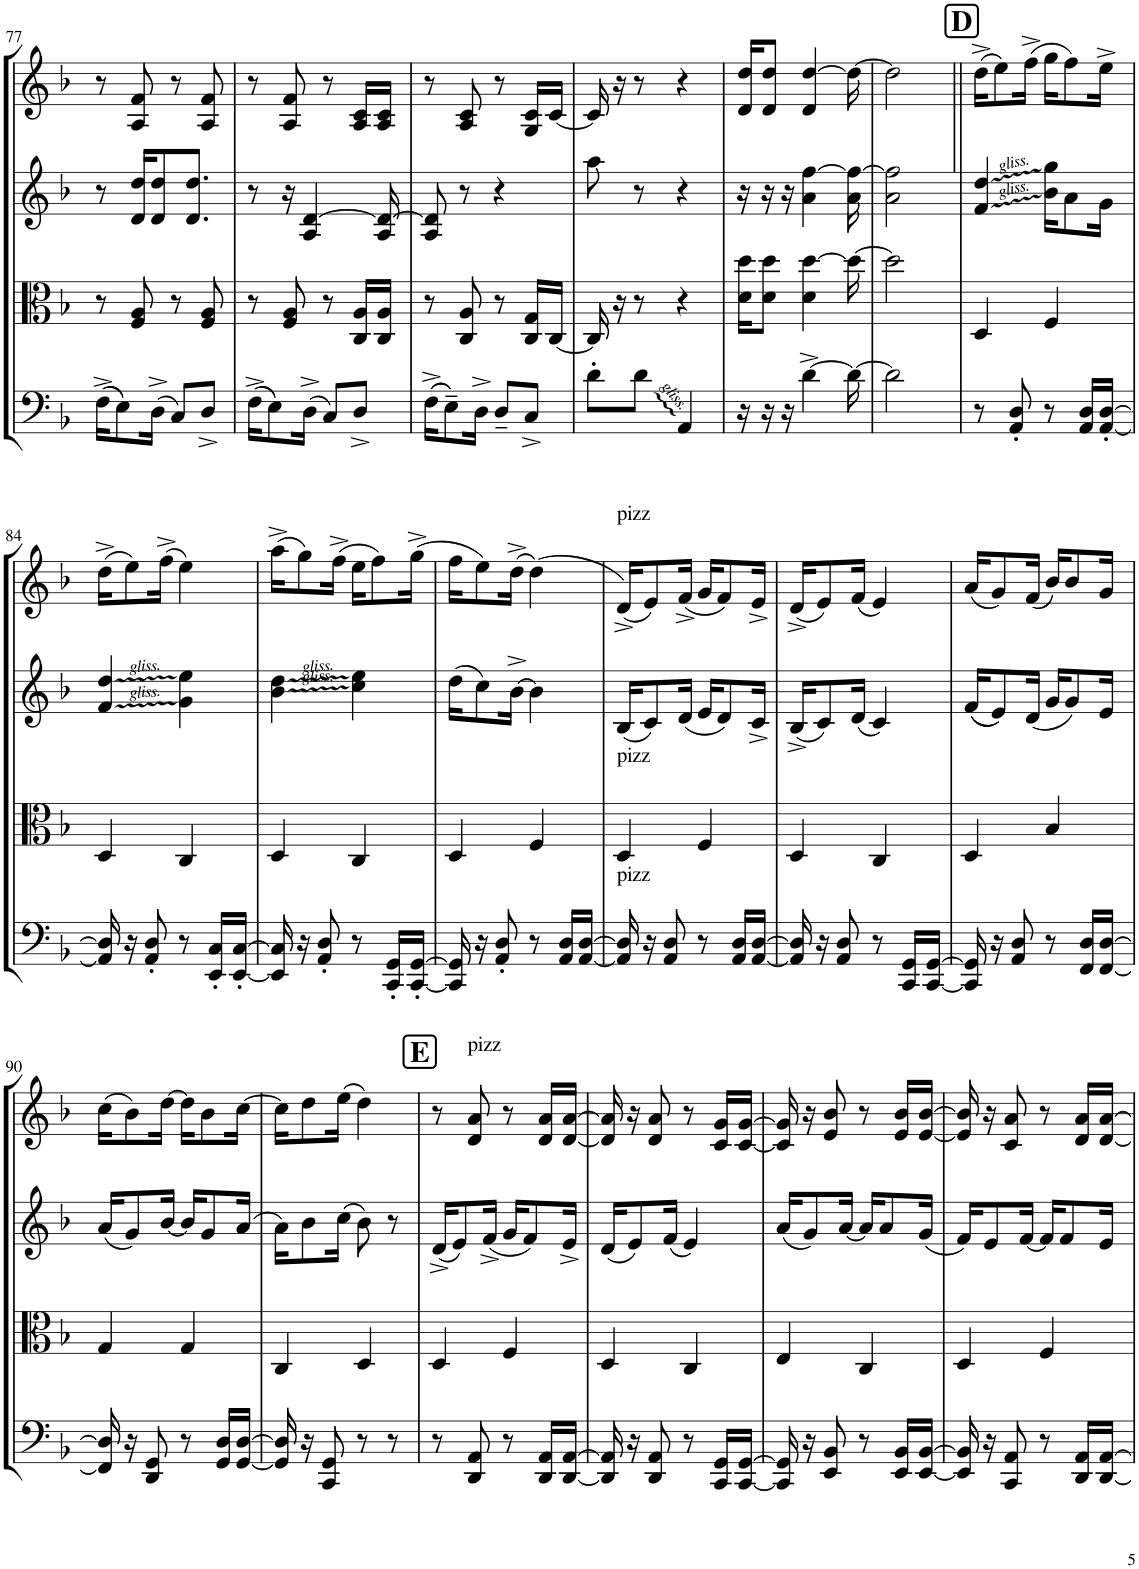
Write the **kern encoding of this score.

**kern	**kern	**kern	**kern
*part4	*part3	*part2	*part1
*staff4	*staff3	*staff2	*staff1
*I"Violoncello	*I"Viola	*I"Violin II	*I"Violin I
*I'Vc	*I'Vla	*I'Vln	*I'Vln
!!LO:PB:g=z
*clefF4	*clefC3	*clefG2	*clefG2
*k[b-]	*k[b-]	*k[b-]	*k[b-]
*M2/4	*M2/4	*M2/4	*M2/4
=77	=77	=77	=77
((16F^\KL	8r	8r	8r
8E\))	.	.	.
.	8F/ 8A/	16d/ 16dd/KL	8A/ 8f/
(16D^\Jk	.	8d/ 8dd/	.
8C/L)	8r	.	8r
.	.	8.d/ 8.dd/J	.
8D^/J	8F/ 8A/	.	8A/ 8f/
=78	=78	=78	=78
((16F^\KL	8r	8r	8r
8E\))	.	.	.
.	8F/ 8A/	16r	8A/ 8f/
(16D^\Jk	.	4A/ [4d/	.
8C/L)	8r	.	8r
8D^/J	16C/ 16A/LL	.	16A/ 16c/LL
.	16C/ 16A/JJ	16A/ 16d/_	16A/ 16c/JJ
=79	=79	=79	=79
((16F^\KL	8r	8A/ 8d/]	8r
8E~\))	.	.	.
.	8C/ 8A/	8r	8A/ 8c/
16D^\Jk	.	.	.
8D~/L	8r	4r	8r
8C^/J	16C/ 16G/LL	.	16G/ 16c/LL
.	[16C/JJ	.	[16c/JJ
=80	=80	=80	=80
8d'\L	16C/]	8aa\	16c/]
.	16r	.	16r
8d\J	8r	8r	8r
4AA/	4r	4r	4r
=81	=81	=81	=81
16r	16d\ 16dd\KL	16r	16d/ 16dd/KL
16r	8d\ 8dd\J	16r	8d/ 8dd/J
16r	.	16r	.
[4d^\	4d\ [4dd\	4a\ [4ff\	4d/ [4dd/
16d\_	16dd\_	16a\ 16ff\_	16dd\_
=82	=82	=82	=82
2d\]	2dd\]	2a\ 2ff\]	2dd\]
!!LO:REH:place=s1:a:B:cj:fs=14:t=D
=83||	=83||	=83||	=83||
8r	4D/	4f/ 4dd/	(16dd^\KL
.	.	.	8ee\)
8AA/' 8D/'	.	.	.
.	.	.	(16ff^\Jk
8r	4F/	16b-\ 16gg\KL	16gg\KL
.	.	8a\	8ff\)
16AA/ 16D/LL	.	.	.
[16AA/' [16D/'JJ	.	16g\Jk	16ee^\Jk
!!LO:LB:g=z
=84	=84	=84	=84
16AA/] 16D/]	4D/	4f/ 4dd/	(16dd^\KL
16r	.	.	8ee\)
8AA/' 8D/'	.	.	.
.	.	.	(16ff^\Jk
8r	4C/	4g\ 4ee\	4ee\)
16EE/' 16C/'LL	.	.	.
[16EE/' [16C/'JJ	.	.	.
=85	=85	=85	=85
16EE/] 16C/]	4D/	4b-\ 4dd\	(16aa^\KL
16r	.	.	8gg\)
8AA/' 8D/'	.	.	.
.	.	.	(16ff^\Jk
8r	4C/	4cc\ 4ee\	16ee\KL
.	.	.	8ff\)
16CC/' 16GG/'LL	.	.	.
[16CC/' [16GG/'JJ	.	.	(16gg^\Jk
=86	=86	=86	=86
16CC/] 16GG/]	4D/	(16dd\KL	16ff\KL
16r	.	8cc\)	8ee\)
8AA/' 8D/'	.	.	.
.	.	[16b-^\Jk	(16dd^\Jk
8r	4F/	4b-\]	(4dd\)
16AA/ 16D/LL	.	.	.
[16AA/ [16D/JJ	.	.	.
=87	=87	=87	=87
!	!	!	!LO:TX:a:t=pizz
!	!LO:TX:a:t=pizz	!	!
!LO:TX:a:t=pizz	!	!	!
16AA/] 16D/]	4D/	(16B-/KL	(16d^/KL)
16r	.	8c/)	8e/)
8AA/ 8D/	.	.	.
.	.	(16d/Jk	(16f^/Jk
8r	4F/	16e/KL	16g/KL
.	.	8d/)	8f/)
16AA/ 16D/LL	.	.	.
[16AA/ [16D/JJ	.	16c^/Jk	16e^/Jk
=88	=88	=88	=88
16AA/] 16D/]	4D/	(16B-^/KL	(16d^/KL
16r	.	8c/)	8e/)
8AA/ 8D/	.	.	.
.	.	(16d/Jk	(16f/Jk
8r	4C/	4c/)	4e/)
16CC/ 16GG/LL	.	.	.
[16CC/ [16GG/JJ	.	.	.
=89	=89	=89	=89
16CC/] 16GG/]	4D/	((16f/KL	(16a/KL
16r	.	8e/))	8g/)
8AA/ 8D/	.	.	.
.	.	(16d/Jk	(16f/Jk
8r	4B-/	16g/KL	16b-/KL)
.	.	8g/)	8b-/
16FF/ 16D/LL	.	.	.
[16FF/ [16D/JJ	.	16e/Jk	16g/Jk
!!LO:LB:g=z
=90	=90	=90	=90
16FF/] 16D/]	4G/	(16a/KL	(16cc\KL
16r	.	8g/)	8b-\)
8DD/ 8GG/	.	.	.
.	.	[16b-/Jk	[16dd\Jk
8r	4G/	16b-/KL]	16dd\KL]
.	.	8g/	8b-\
16GG/ 16D/LL	.	.	.
[16GG/ [16D/JJ	.	(16a/Jk	[16cc\Jk
=91	=91	=91	=91
16GG/] 16D/]	4C/	16a\KL)	16cc\KL]
16r	.	8b-\	8dd\
8CC/ 8GG/	.	.	.
.	.	(16cc\Jk	(16ee\Jk
8r	4D/	8b-\)	4dd\)
8r	.	8r	.
!!LO:REH:place=s1:a:B:cj:fs=14:t=E
=92	=92	=92	=92
8r	4D/	(16d^/KL	8r
.	.	8e/)	.
!	!	!	!LO:TX:a:t=pizz
8DD/ 8AA/	.	.	8d/ 8a/
.	.	(16f^/Jk	.
8r	4F/	16g/KL	8r
.	.	8f/)	.
16DD/ 16AA/LL	.	.	16d/ 16a/LL
[16DD/ [16AA/JJ	.	16e^/Jk	[16d/ [16a/JJ
=93	=93	=93	=93
16DD/] 16AA/]	4D/	(16d/KL	16d/] 16a/]
16r	.	8e/)	16r
8DD/ 8AA/	.	.	8d/ 8a/
.	.	(16f/Jk	.
8r	4C/	4e/)	8r
16CC/ 16GG/LL	.	.	16c/ 16g/LL
[16CC/ [16GG/JJ	.	.	[16c/ [16g/JJ
=94	=94	=94	=94
16CC/] 16GG/]	4E/	(16a/KL	16c/] 16g/]
16r	.	8g/)	16r
8EE/ 8BB-/	.	.	8e/ 8b-/
.	.	[16a/Jk	.
8r	4C/	16a/KL]	8r
.	.	8a/	.
16EE/ 16BB-/LL	.	.	16e/ 16b-/LL
[16EE/ [16BB-/JJ	.	(16g/Jk	[16e/ [16b-/JJ
=95	=95	=95	=95
16EE/] 16BB-/]	4D/	16f/KL)	16e/] 16b-/]
16r	.	8e/	16r
8CC/ 8AA/	.	.	8c/ 8a/
.	.	[16f/Jk	.
8r	4F/	16f/KL]	8r
.	.	8f/	.
16DD/ 16AA/LL	.	.	16d/ 16a/LL
[16DD/ [16AA/JJ	.	16e/Jk	[16d/ [16a/JJ
=	=	=	=
*-	*-	*-	*-
